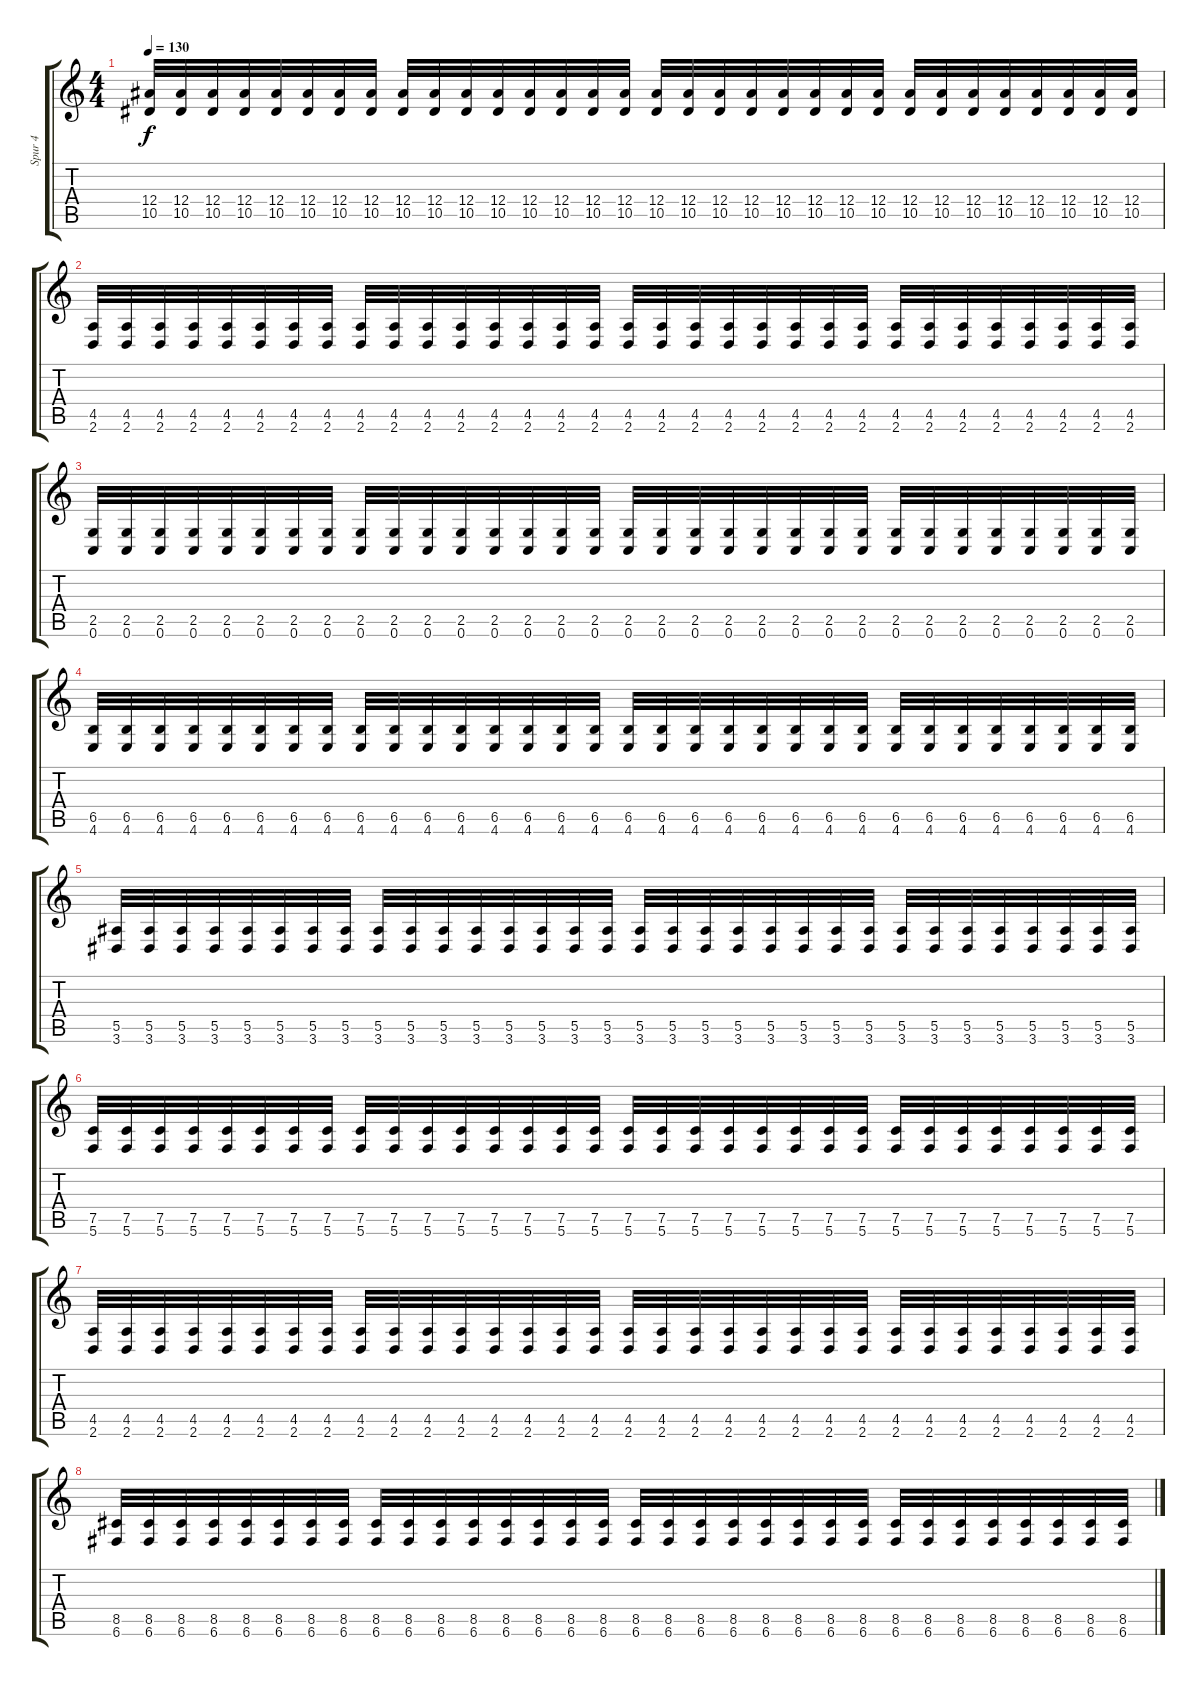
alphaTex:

\track ("Spur 4" "Spur 4") {instrument distortionguitar}
\staff {score tabs}
\tuning (C4 G3 Eb3 Bb2 F2 C2) {hide}
\ts (4 4)
\tempo 130
\clef g2
\ks c
(12.4 10.5).32{dy f} (12.4 10.5).32 (12.4 10.5).32 (12.4 10.5).32 (12.4 10.5).32 (12.4 10.5).32 (12.4 10.5).32 (12.4 10.5).32 (12.4 10.5).32 (12.4 10.5).32 (12.4 10.5).32 (12.4 10.5).32 (12.4 10.5).32 (12.4 10.5).32 (12.4 10.5).32 (12.4 10.5).32 (12.4 10.5).32 (12.4 10.5).32 (12.4 10.5).32 (12.4 10.5).32 (12.4 10.5).32 (12.4 10.5).32 (12.4 10.5).32 (12.4 10.5).32 (12.4 10.5).32 (12.4 10.5).32 (12.4 10.5).32 (12.4 10.5).32 (12.4 10.5).32 (12.4 10.5).32 (12.4 10.5).32 (12.4 10.5).32 |
(4.5 2.6).32 (4.5 2.6).32 (4.5 2.6).32 (4.5 2.6).32 (4.5 2.6).32 (4.5 2.6).32 (4.5 2.6).32 (4.5 2.6).32 (4.5 2.6).32 (4.5 2.6).32 (4.5 2.6).32 (4.5 2.6).32 (4.5 2.6).32 (4.5 2.6).32 (4.5 2.6).32 (4.5 2.6).32 (4.5 2.6).32 (4.5 2.6).32 (4.5 2.6).32 (4.5 2.6).32 (4.5 2.6).32 (4.5 2.6).32 (4.5 2.6).32 (4.5 2.6).32 (4.5 2.6).32 (4.5 2.6).32 (4.5 2.6).32 (4.5 2.6).32 (4.5 2.6).32 (4.5 2.6).32 (4.5 2.6).32 (4.5 2.6).32 |
(2.5 0.6).32 (2.5 0.6).32 (2.5 0.6).32 (2.5 0.6).32 (2.5 0.6).32 (2.5 0.6).32 (2.5 0.6).32 (2.5 0.6).32 (2.5 0.6).32 (2.5 0.6).32 (2.5 0.6).32 (2.5 0.6).32 (2.5 0.6).32 (2.5 0.6).32 (2.5 0.6).32 (2.5 0.6).32 (2.5 0.6).32 (2.5 0.6).32 (2.5 0.6).32 (2.5 0.6).32 (2.5 0.6).32 (2.5 0.6).32 (2.5 0.6).32 (2.5 0.6).32 (2.5 0.6).32 (2.5 0.6).32 (2.5 0.6).32 (2.5 0.6).32 (2.5 0.6).32 (2.5 0.6).32 (2.5 0.6).32 (2.5 0.6).32 |
(6.5 4.6).32 (6.5 4.6).32 (6.5 4.6).32 (6.5 4.6).32 (6.5 4.6).32 (6.5 4.6).32 (6.5 4.6).32 (6.5 4.6).32 (6.5 4.6).32 (6.5 4.6).32 (6.5 4.6).32 (6.5 4.6).32 (6.5 4.6).32 (6.5 4.6).32 (6.5 4.6).32 (6.5 4.6).32 (6.5 4.6).32 (6.5 4.6).32 (6.5 4.6).32 (6.5 4.6).32 (6.5 4.6).32 (6.5 4.6).32 (6.5 4.6).32 (6.5 4.6).32 (6.5 4.6).32 (6.5 4.6).32 (6.5 4.6).32 (6.5 4.6).32 (6.5 4.6).32 (6.5 4.6).32 (6.5 4.6).32 (6.5 4.6).32 |
(5.5 3.6).32 (5.5 3.6).32 (5.5 3.6).32 (5.5 3.6).32 (5.5 3.6).32 (5.5 3.6).32 (5.5 3.6).32 (5.5 3.6).32 (5.5 3.6).32 (5.5 3.6).32 (5.5 3.6).32 (5.5 3.6).32 (5.5 3.6).32 (5.5 3.6).32 (5.5 3.6).32 (5.5 3.6).32 (5.5 3.6).32 (5.5 3.6).32 (5.5 3.6).32 (5.5 3.6).32 (5.5 3.6).32 (5.5 3.6).32 (5.5 3.6).32 (5.5 3.6).32 (5.5 3.6).32 (5.5 3.6).32 (5.5 3.6).32 (5.5 3.6).32 (5.5 3.6).32 (5.5 3.6).32 (5.5 3.6).32 (5.5 3.6).32 |
(7.5 5.6).32 (7.5 5.6).32 (7.5 5.6).32 (7.5 5.6).32 (7.5 5.6).32 (7.5 5.6).32 (7.5 5.6).32 (7.5 5.6).32 (7.5 5.6).32 (7.5 5.6).32 (7.5 5.6).32 (7.5 5.6).32 (7.5 5.6).32 (7.5 5.6).32 (7.5 5.6).32 (7.5 5.6).32 (7.5 5.6).32 (7.5 5.6).32 (7.5 5.6).32 (7.5 5.6).32 (7.5 5.6).32 (7.5 5.6).32 (7.5 5.6).32 (7.5 5.6).32 (7.5 5.6).32 (7.5 5.6).32 (7.5 5.6).32 (7.5 5.6).32 (7.5 5.6).32 (7.5 5.6).32 (7.5 5.6).32 (7.5 5.6).32 |
(4.5 2.6).32 (4.5 2.6).32 (4.5 2.6).32 (4.5 2.6).32 (4.5 2.6).32 (4.5 2.6).32 (4.5 2.6).32 (4.5 2.6).32 (4.5 2.6).32 (4.5 2.6).32 (4.5 2.6).32 (4.5 2.6).32 (4.5 2.6).32 (4.5 2.6).32 (4.5 2.6).32 (4.5 2.6).32 (4.5 2.6).32 (4.5 2.6).32 (4.5 2.6).32 (4.5 2.6).32 (4.5 2.6).32 (4.5 2.6).32 (4.5 2.6).32 (4.5 2.6).32 (4.5 2.6).32 (4.5 2.6).32 (4.5 2.6).32 (4.5 2.6).32 (4.5 2.6).32 (4.5 2.6).32 (4.5 2.6).32 (4.5 2.6).32 |
(8.5 6.6).32 (8.5 6.6).32 (8.5 6.6).32 (8.5 6.6).32 (8.5 6.6).32 (8.5 6.6).32 (8.5 6.6).32 (8.5 6.6).32 (8.5 6.6).32 (8.5 6.6).32 (8.5 6.6).32 (8.5 6.6).32 (8.5 6.6).32 (8.5 6.6).32 (8.5 6.6).32 (8.5 6.6).32 (8.5 6.6).32 (8.5 6.6).32 (8.5 6.6).32 (8.5 6.6).32 (8.5 6.6).32 (8.5 6.6).32 (8.5 6.6).32 (8.5 6.6).32 (8.5 6.6).32 (8.5 6.6).32 (8.5 6.6).32 (8.5 6.6).32 (8.5 6.6).32 (8.5 6.6).32 (8.5 6.6).32 (8.5 6.6).32
